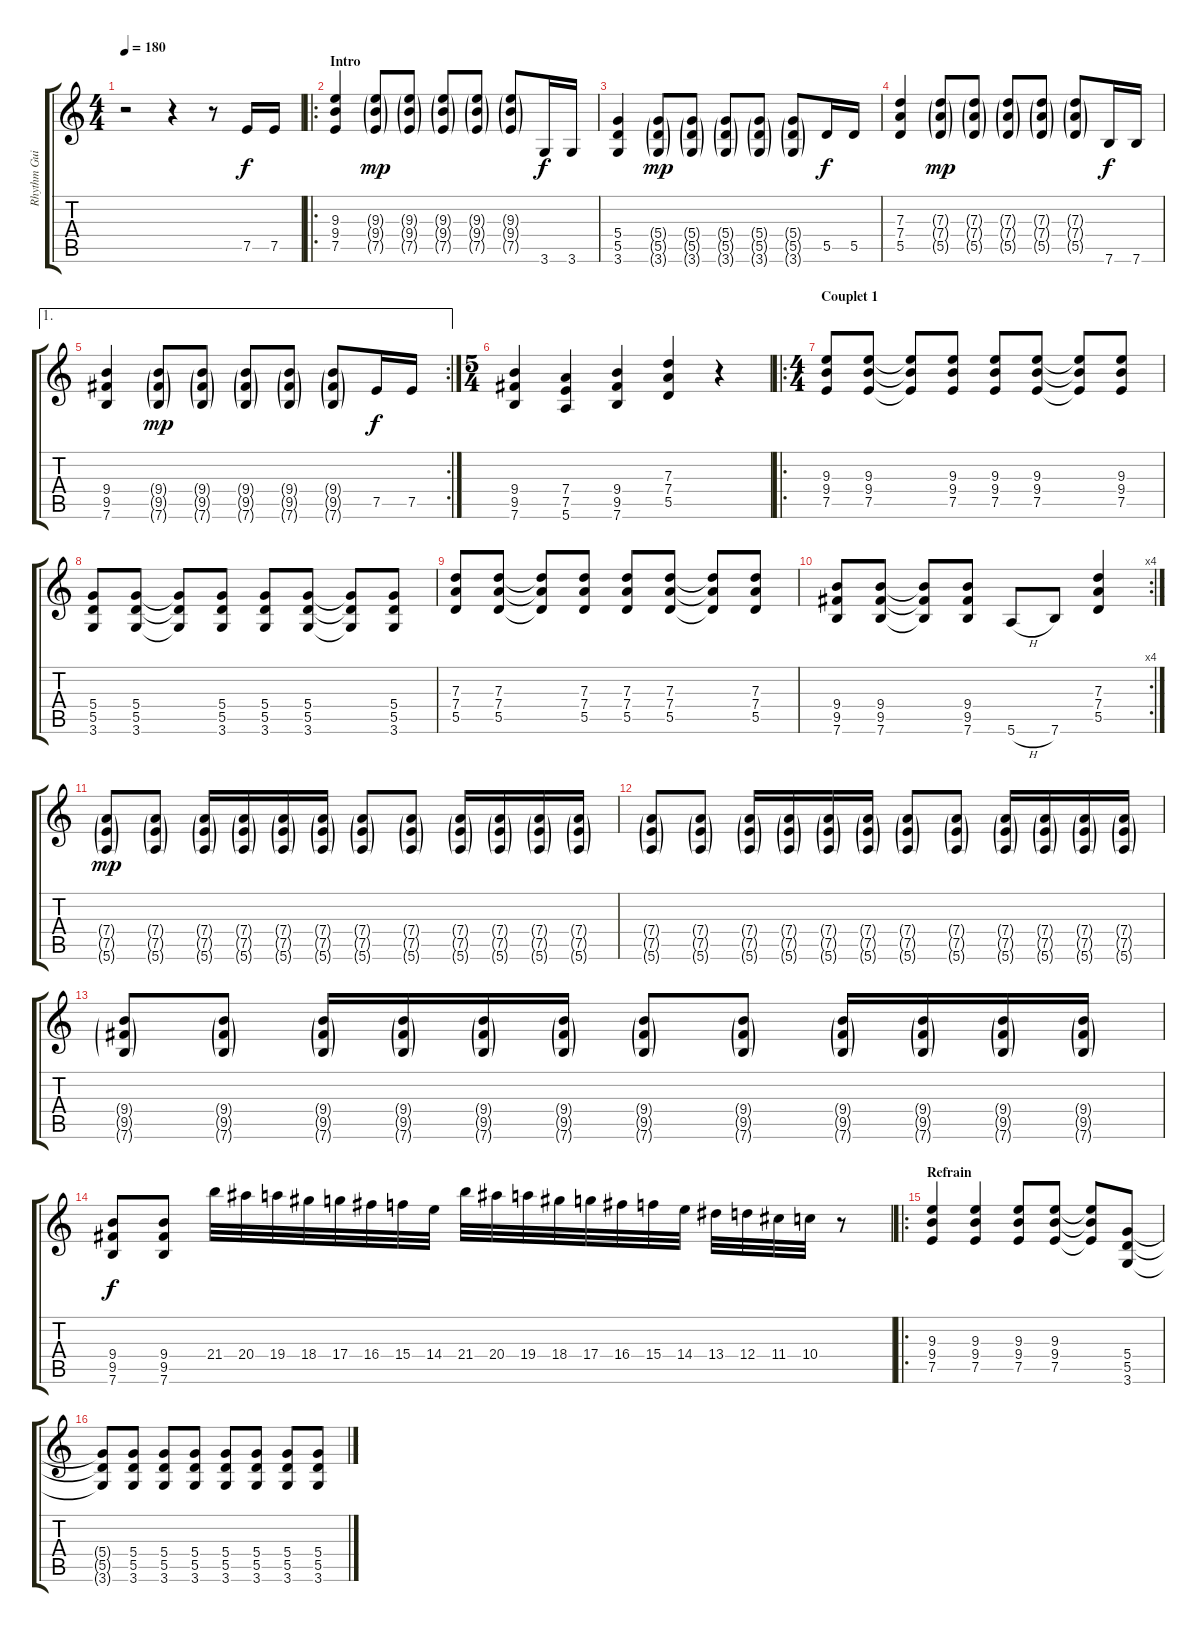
\track ("Rhythm Guitar" "Rhythm Gui") {instrument distortionguitar}
\staff {score tabs}
\tuning (E4 B3 G3 D3 A2 E2) {hide}
\ts (4 4)
\tempo 180
\clef g2
\ks c
r.2{dy f instrument distortionguitar} r.4 r.8 7.5.16 7.5.16 |
\ro
\section ("" "Intro")
(9.3 9.4 7.5).4 (9.3{g} 9.4{g} 7.5{g}).8{dy mp} (9.3{g} 9.4{g} 7.5{g}).8 (9.3{g} 9.4{g} 7.5{g}).8 (9.3{g} 9.4{g} 7.5{g}).8 (9.3{g} 9.4{g} 7.5{g}).8 3.6.16{dy f} 3.6.16 |
(5.4 5.5 3.6).4 (5.4{g} 5.5{g} 3.6{g}).8{dy mp} (5.4{g} 5.5{g} 3.6{g}).8 (5.4{g} 5.5{g} 3.6{g}).8 (5.4{g} 5.5{g} 3.6{g}).8 (5.4{g} 5.5{g} 3.6{g}).8 5.5.16{dy f} 5.5.16 |
(7.3 7.4 5.5).4 (7.3{g} 7.4{g} 5.5{g}).8{dy mp} (7.3{g} 7.4{g} 5.5{g}).8 (7.3{g} 7.4{g} 5.5{g}).8 (7.3{g} 7.4{g} 5.5{g}).8 (7.3{g} 7.4{g} 5.5{g}).8 7.6.16{dy f} 7.6.16 |
\ae 1
\rc 2
(9.4 9.5 7.6).4 (9.4{g} 9.5{g} 7.6{g}).8{dy mp} (9.4{g} 9.5{g} 7.6{g}).8 (9.4{g} 9.5{g} 7.6{g}).8 (9.4{g} 9.5{g} 7.6{g}).8 (9.4{g} 9.5{g} 7.6{g}).8 7.5.16{dy f} 7.5.16 |
\ts (5 4)
(9.4 9.5 7.6).4 (7.4 7.5 5.6).4 (9.4 9.5 7.6).4 (7.3 7.4 5.5).4 r.4 |
\ro
\ts (4 4)
\section ("" "Couplet 1")
(9.3 9.4 7.5).8 (9.3 9.4 7.5).8 (9.3{t} 9.4{t} 7.5{t}).8 (9.3 9.4 7.5).8 (9.3 9.4 7.5).8 (9.3 9.4 7.5).8 (9.3{t} 9.4{t} 7.5{t}).8 (9.3 9.4 7.5).8 |
(5.4 5.5 3.6).8 (5.4 5.5 3.6).8 (5.4{t} 5.5{t} 3.6{t}).8 (5.4 5.5 3.6).8 (5.4 5.5 3.6).8 (5.4 5.5 3.6).8 (5.4{t} 5.5{t} 3.6{t}).8 (5.4 5.5 3.6).8 |
(7.3 7.4 5.5).8 (7.3 7.4 5.5).8 (7.3{t} 7.4{t} 5.5{t}).8 (7.3 7.4 5.5).8 (7.3 7.4 5.5).8 (7.3 7.4 5.5).8 (7.3{t} 7.4{t} 5.5{t}).8 (7.3 7.4 5.5).8 |
\rc 4
(9.4 9.5 7.6).8 (9.4 9.5 7.6).8 (9.4{t} 9.5{t} 7.6{t}).8 (9.4 9.5 7.6).8 5.6{h}.8 7.6.8 (7.3 7.4 5.5).4 |
(7.4{g} 7.5{g} 5.6{g}).8{dy mp} (7.4{g} 7.5{g} 5.6{g}).8 (7.4{g} 7.5{g} 5.6{g}).16 (7.4{g} 7.5{g} 5.6{g}).16 (7.4{g} 7.5{g} 5.6{g}).16 (7.4{g} 7.5{g} 5.6{g}).16 (7.4{g} 7.5{g} 5.6{g}).8 (7.4{g} 7.5{g} 5.6{g}).8 (7.4{g} 7.5{g} 5.6{g}).16 (7.4{g} 7.5{g} 5.6{g}).16 (7.4{g} 7.5{g} 5.6{g}).16 (7.4{g} 7.5{g} 5.6{g}).16 |
(7.4{g} 7.5{g} 5.6{g}).8 (7.4{g} 7.5{g} 5.6{g}).8 (7.4{g} 7.5{g} 5.6{g}).16 (7.4{g} 7.5{g} 5.6{g}).16 (7.4{g} 7.5{g} 5.6{g}).16 (7.4{g} 7.5{g} 5.6{g}).16 (7.4{g} 7.5{g} 5.6{g}).8 (7.4{g} 7.5{g} 5.6{g}).8 (7.4{g} 7.5{g} 5.6{g}).16 (7.4{g} 7.5{g} 5.6{g}).16 (7.4{g} 7.5{g} 5.6{g}).16 (7.4{g} 7.5{g} 5.6{g}).16 |
(9.4{g} 9.5{g} 7.6{g}).8 (9.4{g} 9.5{g} 7.6{g}).8 (9.4{g} 9.5{g} 7.6{g}).16 (9.4{g} 9.5{g} 7.6{g}).16 (9.4{g} 9.5{g} 7.6{g}).16 (9.4{g} 9.5{g} 7.6{g}).16 (9.4{g} 9.5{g} 7.6{g}).8 (9.4{g} 9.5{g} 7.6{g}).8 (9.4{g} 9.5{g} 7.6{g}).16 (9.4{g} 9.5{g} 7.6{g}).16 (9.4{g} 9.5{g} 7.6{g}).16 (9.4{g} 9.5{g} 7.6{g}).16 |
(9.4 9.5 7.6).8{dy f} (9.4 9.5 7.6).8 21.4.32 20.4.32 19.4.32 18.4.32 17.4.32 16.4.32 15.4.32 14.4.32 21.4.32 20.4.32 19.4.32 18.4.32 17.4.32 16.4.32 15.4.32 14.4.32 13.4.32 12.4.32 11.4.32 10.4.32 r.8 |
\ro
\section ("" "Refrain")
(9.3 9.4 7.5).4 (9.3 9.4 7.5).4 (9.3 9.4 7.5).8 (9.3 9.4 7.5).8 (9.3{t} 9.4{t} 7.5{t}).8 (5.4 5.5 3.6).8 |
(5.4{t} 5.5{t} 3.6{t}).8 (5.4 5.5 3.6).8 (5.4 5.5 3.6).8 (5.4 5.5 3.6).8 (5.4 5.5 3.6).8 (5.4 5.5 3.6).8 (5.4 5.5 3.6).8 (5.4 5.5 3.6).8
